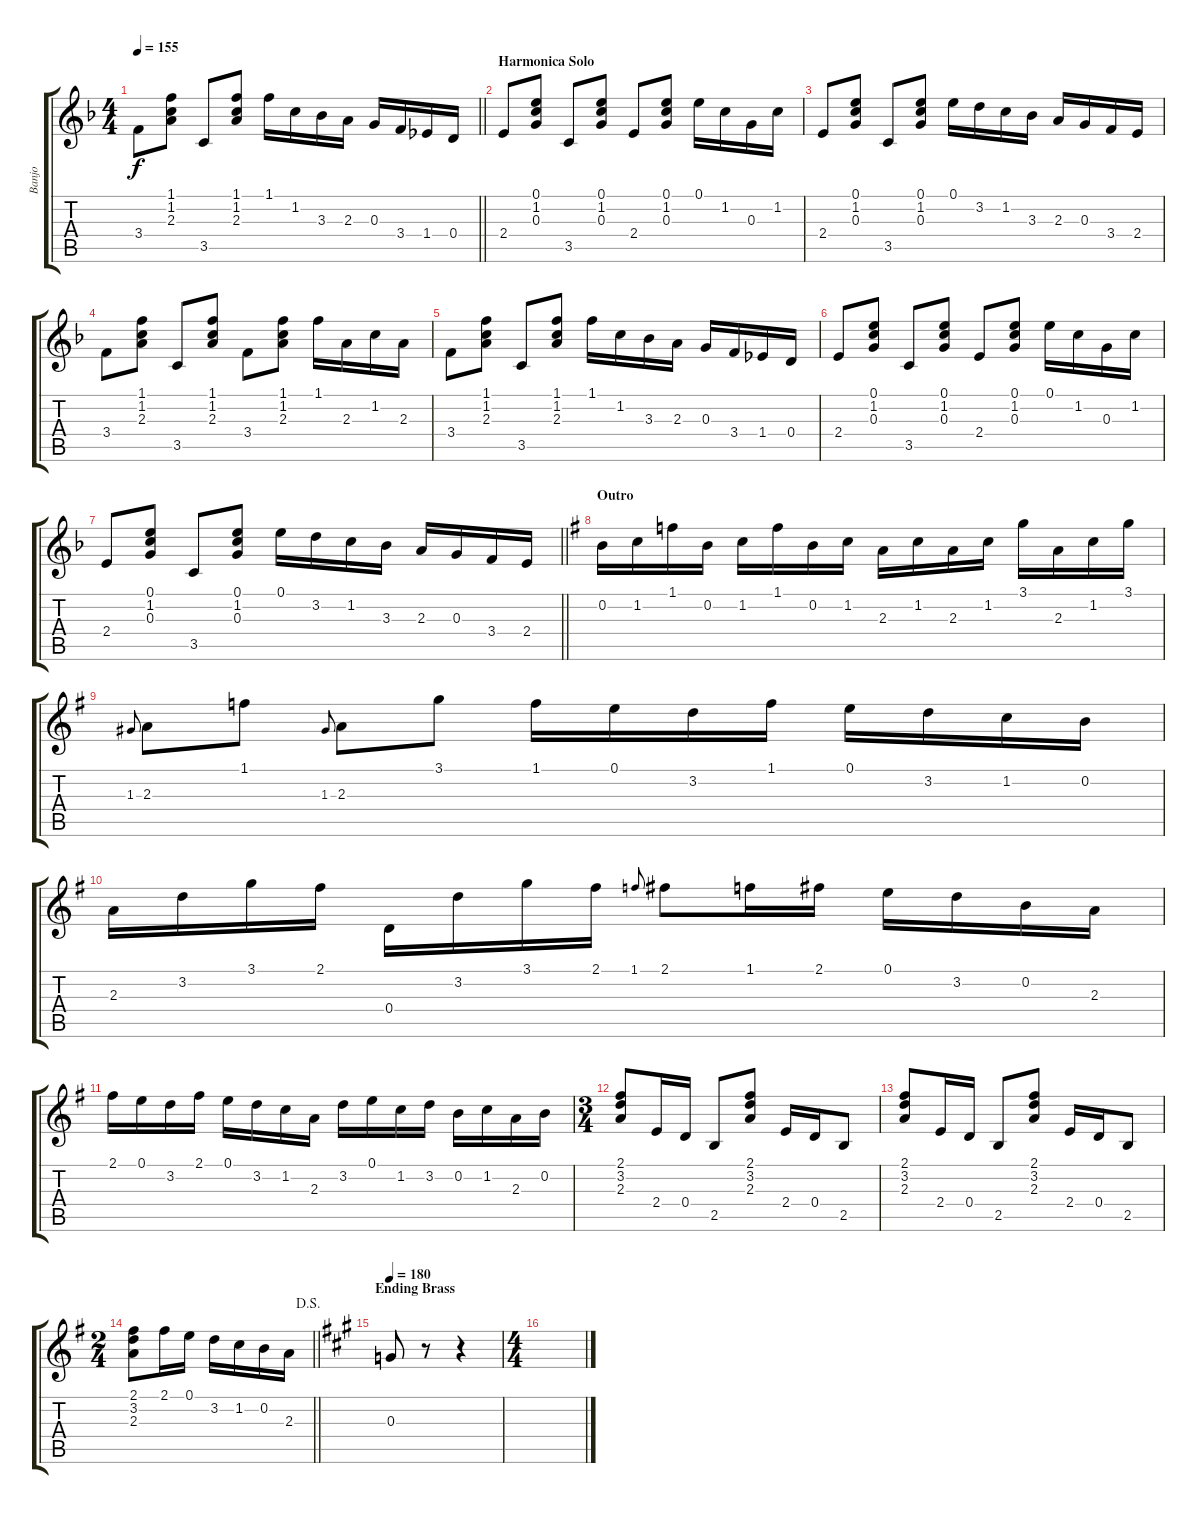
\track ("Banjo" "Banjo") {instrument banjo}
\staff {score tabs}
\tuning (E4 B3 G3 D3 A2 E2) {hide}
\displaytranspose 12
\ts (4 4)
\tempo 155
\clef g2
\barLineRight lightlight
\ks dminor
3.4.8{dy f} (1.1 1.2 2.3).8 3.5.8 (1.1 1.2 2.3).8 1.1.16 1.2.16 3.3.16 2.3.16 0.3.16 3.4.16 1.4.16 0.4.16 |
\section ("" "Harmonica Solo")
2.4.8 (0.1 1.2 0.3).8 3.5.8 (0.1 1.2 0.3).8 2.4.8 (0.1 1.2 0.3).8 0.1.16 1.2.16 0.3.16 1.2.16 |
2.4.8 (0.1 1.2 0.3).8 3.5.8 (0.1 1.2 0.3).8 0.1.16 3.2.16 1.2.16 3.3.16 2.3.16 0.3.16 3.4.16 2.4.16 |
3.4.8 (1.1 1.2 2.3).8 3.5.8 (1.1 1.2 2.3).8 3.4.8 (1.1 1.2 2.3).8 1.1.16 2.3.16 1.2.16 2.3.16 |
3.4.8 (1.1 1.2 2.3).8 3.5.8 (1.1 1.2 2.3).8 1.1.16 1.2.16 3.3.16 2.3.16 0.3.16 3.4.16 1.4.16 0.4.16 |
2.4.8 (0.1 1.2 0.3).8 3.5.8 (0.1 1.2 0.3).8 2.4.8 (0.1 1.2 0.3).8 0.1.16 1.2.16 0.3.16 1.2.16 |
\barLineRight lightlight
2.4.8 (0.1 1.2 0.3).8 3.5.8 (0.1 1.2 0.3).8 0.1.16 3.2.16 1.2.16 3.3.16 2.3.16 0.3.16 3.4.16 2.4.16 |
\section ("" "Outro")
\ks g
0.2.16 1.2.16 1.1.16 0.2.16 1.2.16 1.1.16 0.2.16 1.2.16 2.3.16 1.2.16 2.3.16 1.2.16 3.1.16 2.3.16 1.2.16 3.1.16 |
1.3.8{gr onbeat} 2.3.8 1.1.8 1.3.8{gr onbeat} 2.3.8 3.1.8 1.1.16 0.1.16 3.2.16 1.1.16 0.1.16 3.2.16 1.2.16 0.2.16 |
2.3.16 3.2.16 3.1.16 2.1.16 0.4.16 3.2.16 3.1.16 2.1.16 1.1.8{gr onbeat} 2.1.8 1.1.16 2.1.16 0.1.16 3.2.16 0.2.16 2.3.16 |
2.1.16 0.1.16 3.2.16 2.1.16 0.1.16 3.2.16 1.2.16 2.3.16 3.2.16 0.1.16 1.2.16 3.2.16 0.2.16 1.2.16 2.3.16 0.2.16 |
\ts (3 4)
(2.1 3.2 2.3).8 2.4.16 0.4.16 2.5.8 (2.1 3.2 2.3).8 2.4.16 0.4.16 2.5.8 |
(2.1 3.2 2.3).8 2.4.16 0.4.16 2.5.8 (2.1 3.2 2.3).8 2.4.16 0.4.16 2.5.8 |
\ts (2 4)
\jump dalsegno
\barLineRight lightlight
(2.1 3.2 2.3).8 2.1.16 0.1.16 3.2.16 1.2.16 0.2.16 2.3.16 |
\section ("" "Ending Brass")
\tempo 180
\ks a
0.3.8 r.8 r.4 |
\ts (4 4)
